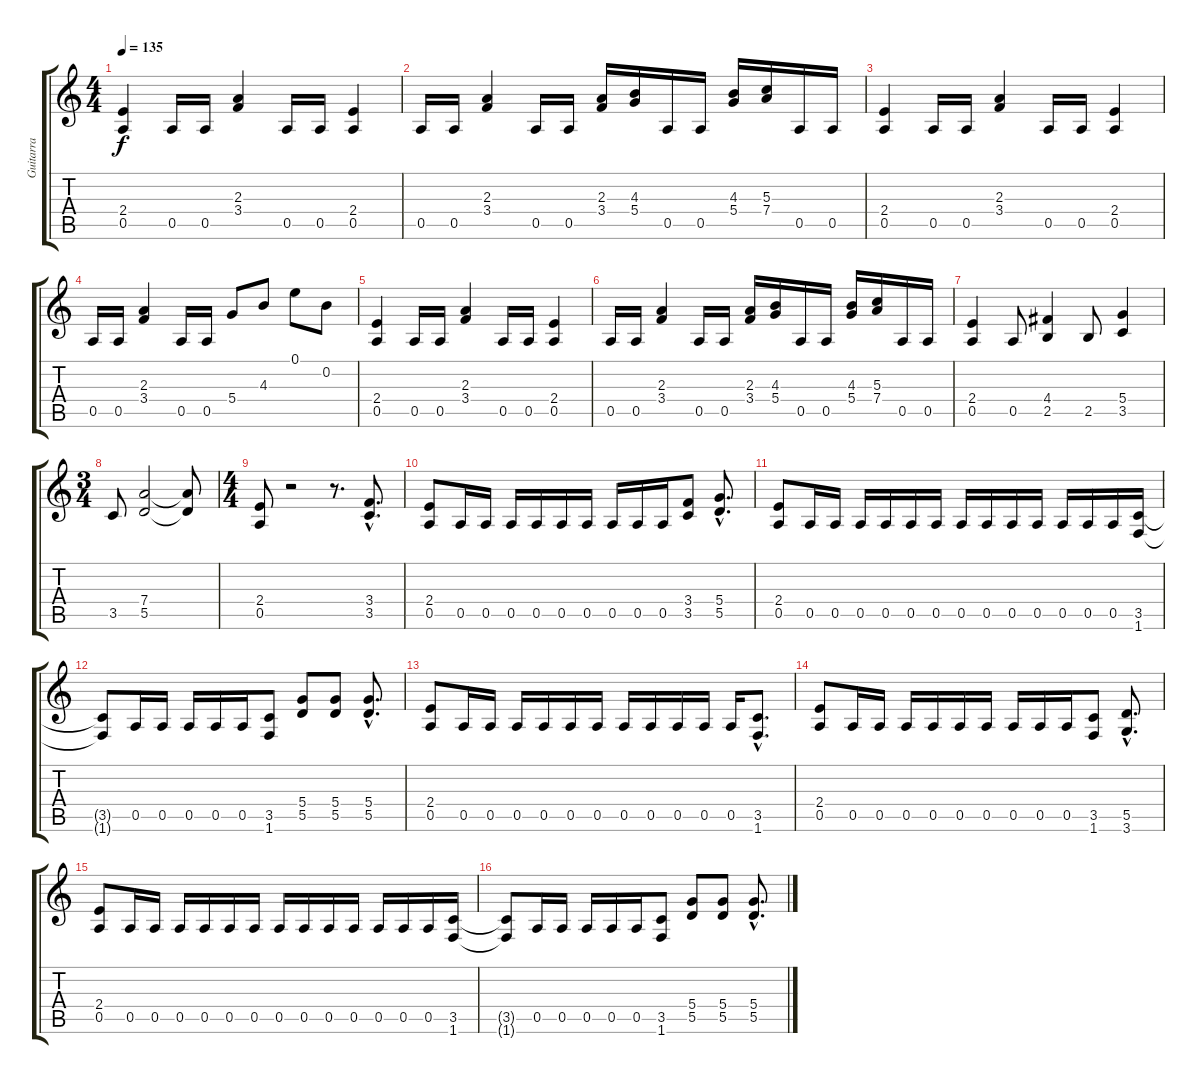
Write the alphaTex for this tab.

\track ("Guitarra" "Guitarra") {instrument distortionguitar}
\staff {score tabs}
\tuning (E4 B3 G3 D3 A2 E2) {hide}
\ts (4 4)
\tempo 135
\clef g2
\ks c
(2.4 0.5).4{dy f} 0.5.16 0.5.16 (2.3 3.4).4 0.5.16 0.5.16 (2.4 0.5).4 |
0.5.16 0.5.16 (2.3 3.4).4 0.5.16 0.5.16 (2.3 3.4).16 (4.3 5.4).16 0.5.16 0.5.16 (4.3 5.4).16 (5.3 7.4).16 0.5.16 0.5.16 |
(2.4 0.5).4 0.5.16 0.5.16 (2.3 3.4).4 0.5.16 0.5.16 (2.4 0.5).4 |
0.5.16 0.5.16 (2.3 3.4).4 0.5.16 0.5.16 5.4.8 4.3.8 0.1.8 0.2.8 |
(2.4 0.5).4 0.5.16 0.5.16 (2.3 3.4).4 0.5.16 0.5.16 (2.4 0.5).4 |
0.5.16 0.5.16 (2.3 3.4).4 0.5.16 0.5.16 (2.3 3.4).16 (4.3 5.4).16 0.5.16 0.5.16 (4.3 5.4).16 (5.3 7.4).16 0.5.16 0.5.16 |
(2.4 0.5).4 0.5.8 (4.4 2.5).4 2.5.8 (5.4 3.5).4 |
\ts (3 4)
3.5.8 (7.4 5.5).2 (7.4{t} 5.5{t}).8 |
\ts (4 4)
(2.4 0.5).8 r.2 r.8{d} (3.4{hac} 3.5{hac}).8{d} |
(2.4 0.5).8 0.5.16 0.5.16 0.5.16 0.5.16 0.5.16 0.5.16 0.5.16 0.5.16 0.5.16 (3.4 3.5).8 (5.4{hac} 5.5{hac}).8{d} |
(2.4 0.5).8 0.5.16 0.5.16 0.5.16 0.5.16 0.5.16 0.5.16 0.5.16 0.5.16 0.5.16 0.5.16 0.5.16 0.5.16 0.5.16 (3.5 1.6).16 |
(3.5{t} 1.6{t}).8 0.5.16 0.5.16 0.5.16 0.5.16 0.5.16 (3.5 1.6).8 (5.4 5.5).8 (5.4 5.5).8 (5.4{hac} 5.5{hac}).8{d} |
(2.4 0.5).8 0.5.16 0.5.16 0.5.16 0.5.16 0.5.16 0.5.16 0.5.16 0.5.16 0.5.16 0.5.16 0.5.16 (3.5{hac} 1.6{hac}).8{d} |
(2.4 0.5).8 0.5.16 0.5.16 0.5.16 0.5.16 0.5.16 0.5.16 0.5.16 0.5.16 0.5.16 (3.5 1.6).8 (5.5{hac} 3.6{hac}).8{d} |
(2.4 0.5).8 0.5.16 0.5.16 0.5.16 0.5.16 0.5.16 0.5.16 0.5.16 0.5.16 0.5.16 0.5.16 0.5.16 0.5.16 0.5.16 (3.5 1.6).16 |
(3.5{t} 1.6{t}).8 0.5.16 0.5.16 0.5.16 0.5.16 0.5.16 (3.5 1.6).8 (5.4 5.5).8 (5.4 5.5).8 (5.4{hac} 5.5{hac}).8{d}
